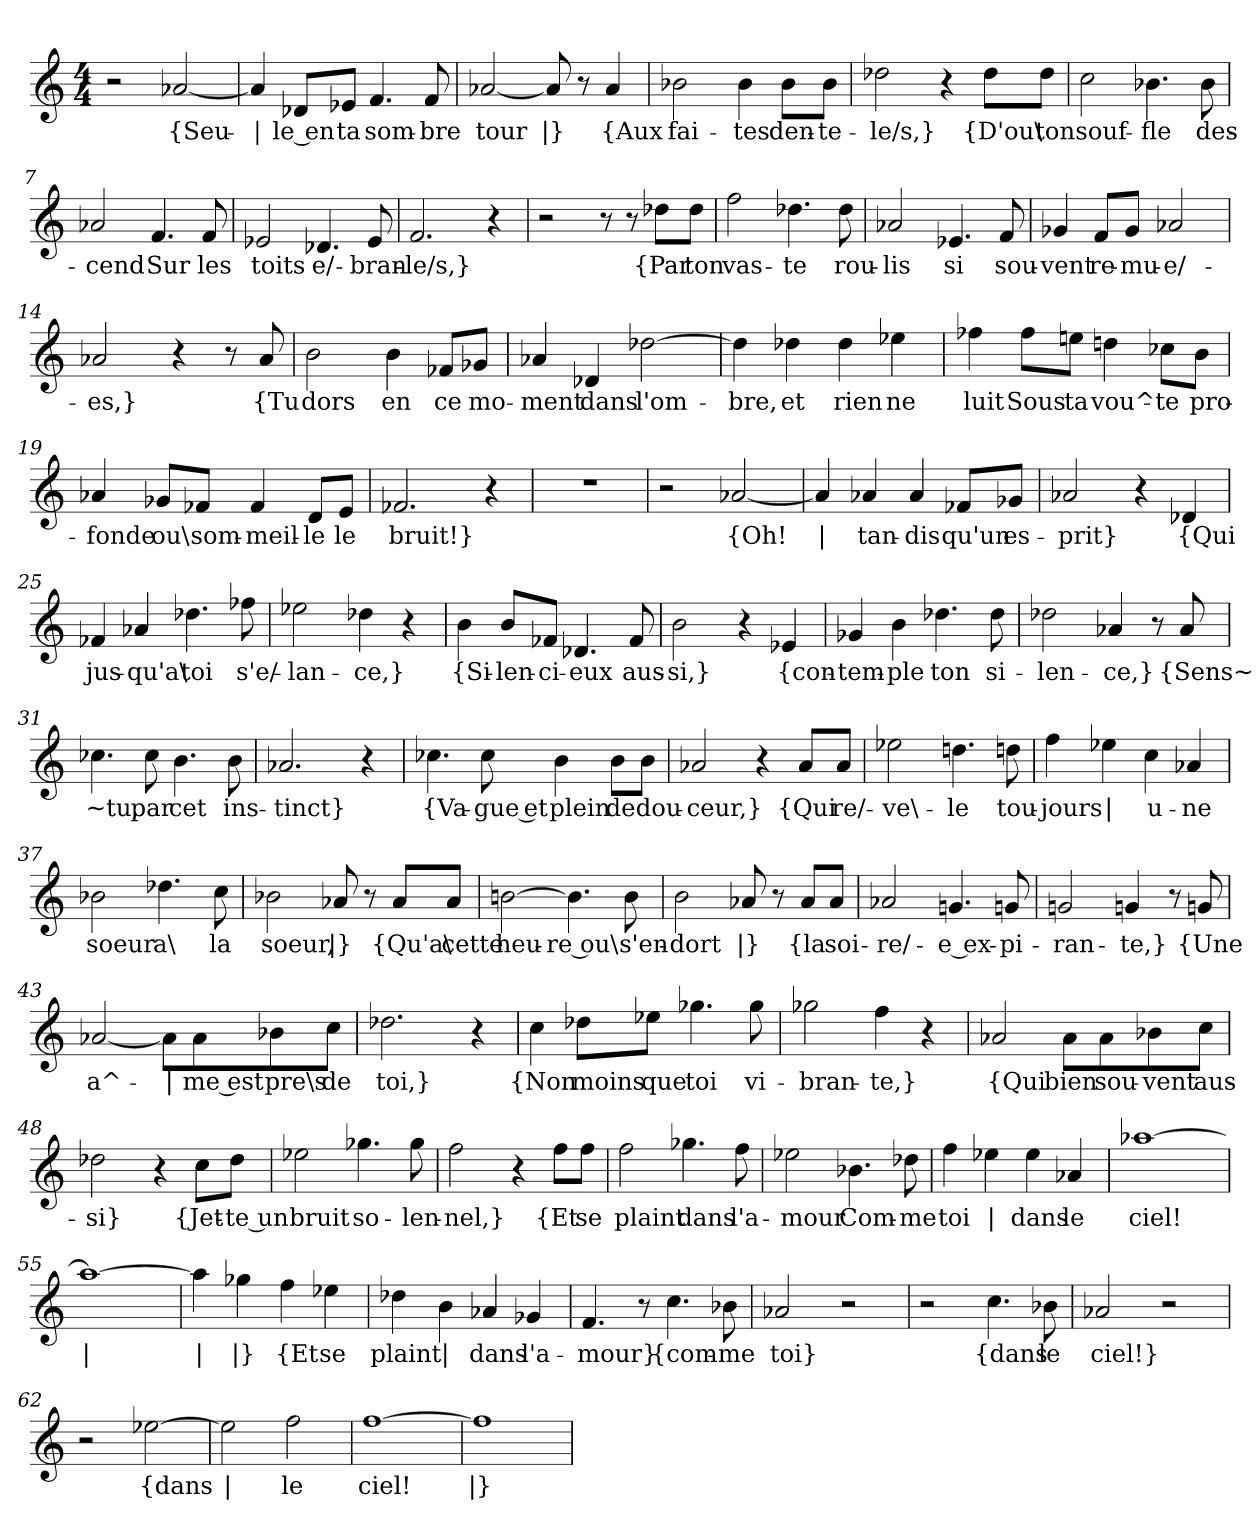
**kern	**text
*part1	*part1
*staff1	*staff1
*clefG2	*
*k[]	*
*M4/4	*
=1	=1
2r	.
!	!LO:LY:b
[2a-X/	{Seu-
=2	=2
!	!LO:LY:b
4a-/]	|
!	!LO:LY:b
8d-X/L	-le en
!	!LO:LY:b
8e-X/J	ta
!	!LO:LY:b
4.f/	som-
!	!LO:LY:b
8f/	-bre
=3	=3
!	!LO:LY:b
[2a-X/	tour
!	!LO:LY:b
8a-/]	|}
8r	.
!	!LO:LY:b
4a-/	{Aux
=4	=4
!	!LO:LY:b
2b-X\	fai-
!	!LO:LY:b
4b-\	-tes
!	!LO:LY:b
8b-\L	den-
!	!LO:LY:b
8b-\J	-te-
=5	=5
!	!LO:LY:b
2dd-X\	-le/s,}
4r	.
!	!LO:LY:b
8dd-\L	{D'ou\
!	!LO:LY:b
8dd-\J	ton
=6	=6
!	!LO:LY:b
2cc\	souf-
!	!LO:LY:b
4.b-X\	-fle
!	!LO:LY:b
8b-\	des-
!!LO:LB:g=z
=7	=7
!	!LO:LY:b
2a-X/	-cend
!	!LO:LY:b
4.f/	Sur
!	!LO:LY:b
8f/	les
=8	=8
!	!LO:LY:b
2e-X/	toits
!	!LO:LY:b
4.d-X/	e/-
!	!LO:LY:b
8e-/	-bran-
=9	=9
!	!LO:LY:b
2.f/	-le/s,}
4r	.
=10	=10
2r	.
8r	.
8r	.
!	!LO:LY:b
8dd-X\L	{Par
!	!LO:LY:b
8dd-\J	ton
=11	=11
!	!LO:LY:b
2ff\	vas-
!	!LO:LY:b
4.dd-X\	-te
!	!LO:LY:b
8dd-\	rou-
=12	=12
!	!LO:LY:b
2a-X/	-lis
!	!LO:LY:b
4.e-X/	si
!	!LO:LY:b
8f/	sou-
=13	=13
!	!LO:LY:b
4g-X/	-vent
!	!LO:LY:b
8f/L	re-
!	!LO:LY:b
8g-/J	-mu-
!	!LO:LY:b
2a-X/	-e/-
!!LO:LB:g=z
=14	=14
!	!LO:LY:b
2a-X/	-es,}
4r	.
8r	.
!	!LO:LY:b
8a-/	{Tu
=15	=15
!	!LO:LY:b
2b\	dors
!	!LO:LY:b
4b\	en
!	!LO:LY:b
8f-X/L	ce
!	!LO:LY:b
8g-X/J	mo-
=16	=16
!	!LO:LY:b
4a-X/	-ment
!	!LO:LY:b
4d-X/	dans
!	!LO:LY:b
[2dd-X\	l'om-
=17	=17
!	!LO:LY:b
4dd-\]	-bre,
!	!LO:LY:b
4dd-X\	et
!	!LO:LY:b
4dd-\	rien
!	!LO:LY:b
4ee-X\	ne
=18	=18
!	!LO:LY:b
4ff-X\	luit
!	!LO:LY:b
8ff-\L	Sous
!	!LO:LY:b
8een\J	ta
!	!LO:LY:b
4ddn\	vou^-
!	!LO:LY:b
8cc-X\L	-te
!	!LO:LY:b
8b\J	pro-
!!LO:LB:g=z
=19	=19
!	!LO:LY:b
4a-X/	-fonde
!	!LO:LY:b
8g-X/L	ou\
!	!LO:LY:b
8f-X/J	som-
!	!LO:LY:b
4f-/	-meil-
!	!LO:LY:b
8d/L	-le
!	!LO:LY:b
8e/J	le
=20	=20
!	!LO:LY:b
2.f-X/	bruit!}
4r	.
=21	=21
1r	.
=22	=22
2r	.
!	!LO:LY:b
[2a-X/	{Oh!
=23	=23
!	!LO:LY:b
4a-/]	|
!	!LO:LY:b
4a-X/	tan-
!	!LO:LY:b
4a-/	-dis
!	!LO:LY:b
8f-X/L	qu'un
!	!LO:LY:b
8g-X/J	es-
=24	=24
!	!LO:LY:b
2a-X/	-prit}
4r	.
!	!LO:LY:b
4d-X/	{Qui
!!LO:LB:g=z
=25	=25
!	!LO:LY:b
4f-X/	jus-
!	!LO:LY:b
4a-X/	-qu'a\
!	!LO:LY:b
4.dd-X\	toi
!	!LO:LY:b
8ff-X\	s'e/-
=26	=26
!	!LO:LY:b
2ee-X\	-lan-
!	!LO:LY:b
4dd-X\	-ce,}
4r	.
=27	=27
!	!LO:LY:b
4b\	{Si-
!	!LO:LY:b
8b/L	-len-
!	!LO:LY:b
8f-X/J	-ci-
!	!LO:LY:b
4.d-X/	-eux
!	!LO:LY:b
8f-/	aus-
=28	=28
!	!LO:LY:b
2b\	-si,}
4r	.
!	!LO:LY:b
4e-X/	{con-
=29	=29
!	!LO:LY:b
4g-X/	-tem-
!	!LO:LY:b
4b\	-ple
!	!LO:LY:b
4.dd-X\	ton
!	!LO:LY:b
8dd-\	si-
!!LO:LB:g=z
=30	=30
!	!LO:LY:b
2dd-X\	-len-
!	!LO:LY:b
4a-X/	-ce,}
8r	.
!	!LO:LY:b
8a-/	{Sens~
=31	=31
!	!LO:LY:b
4.cc-X\	~tu,
!	!LO:LY:b
8cc-\	par
!	!LO:LY:b
4.b\	cet
!	!LO:LY:b
8b\	ins-
=32	=32
!	!LO:LY:b
2.a-X/	-tinct}
4r	.
=33	=33
!	!LO:LY:b
4.cc-X\	{Va-
!	!LO:LY:b
8cc-\	-gue et
!	!LO:LY:b
4b\	plein
!	!LO:LY:b
8b\L	de
!	!LO:LY:b
8b\J	dou-
=34	=34
!	!LO:LY:b
2a-X/	-ceur,}
4r	.
!	!LO:LY:b
8a-/L	{Qui
!	!LO:LY:b
8a-/J	re/-
=35	=35
!	!LO:LY:b
2ee-X\	-ve\-
!	!LO:LY:b
4.ddn\	-le
!	!LO:LY:b
8ddn\	tou-
!!LO:LB:g=z
=36	=36
!	!LO:LY:b
4ff\	-jours
!	!LO:LY:b
4ee-X\	|
!	!LO:LY:b
4cc\	u-
!	!LO:LY:b
4a-X/	-ne
=37	=37
!	!LO:LY:b
2b-X\	soeur
!	!LO:LY:b
4.dd-X\	a\
!	!LO:LY:b
8cc\	la
=38	=38
!	!LO:LY:b
2b-X\	soeur,
!	!LO:LY:b
8a-X/	|}
8r	.
!	!LO:LY:b
8a-/L	{Qu'a\
!	!LO:LY:b
8a-/J	cette
=39	=39
!	!LO:LY:b
[2bn\	heu-
!	!LO:LY:b
4.b\]	-re ou\
!	!LO:LY:b
8b\	s'en-
=40	=40
!	!LO:LY:b
2b\	-dort
!	!LO:LY:b
8a-X/	|}
8r	.
!	!LO:LY:b
8a-/L	{la
!	!LO:LY:b
8a-/J	soi-
=41	=41
!	!LO:LY:b
2a-X/	-re/-
!	!LO:LY:b
4.gn/	-e ex-
!	!LO:LY:b
8gn/	-pi-
!!LO:LB:g=z
=42	=42
!	!LO:LY:b
2gn/	-ran-
!	!LO:LY:b
4gn/	-te,}
8r	.
!	!LO:LY:b
8gn/	{Une
=43	=43
!	!LO:LY:b
[2a-X/	a^-
!	!LO:LY:b
8a-\L]	|
!	!LO:LY:b
8a-\	-me est
!	!LO:LY:b
8b-X\	pre\s
!	!LO:LY:b
8cc\J	de
=44	=44
!	!LO:LY:b
2.dd-X\	toi,}
4r	.
=45	=45
!	!LO:LY:b
4cc\	{Non
!	!LO:LY:b
8dd-X\L	moins
!	!LO:LY:b
8ee-X\J	que
!	!LO:LY:b
4.gg-X\	toi
!	!LO:LY:b
8gg-\	vi-
=46	=46
!	!LO:LY:b
2gg-X\	-bran-
!	!LO:LY:b
4ff\	-te,}
4r	.
!!LO:LB:g=z
=47	=47
!	!LO:LY:b
2a-X/	{Qui
!	!LO:LY:b
8a-\L	bien
!	!LO:LY:b
8a-\	sou-
!	!LO:LY:b
8b-X\	-vent
!	!LO:LY:b
8cc\J	aus-
=48	=48
!	!LO:LY:b
2dd-X\	-si}
4r	.
!	!LO:LY:b
8cc\L	{Jet-
!	!LO:LY:b
8dd-\J	-te un
=49	=49
!	!LO:LY:b
2ee-X\	bruit
!	!LO:LY:b
4.gg-X\	so-
!	!LO:LY:b
8gg-\	-len-
=50	=50
!	!LO:LY:b
2ff\	-nel,}
4r	.
!	!LO:LY:b
8ff\L	{Et
!	!LO:LY:b
8ff\J	se
=51	=51
!	!LO:LY:b
2ff\	plaint
!	!LO:LY:b
4.gg-X\	dans
!	!LO:LY:b
8ff\	l'a-
!!LO:LB:g=z
=52	=52
!	!LO:LY:b
2ee-X\	-mour
!	!LO:LY:b
4.b-X\	Com-
!	!LO:LY:b
8dd-X\	-me
=53	=53
!	!LO:LY:b
4ff\	toi
!	!LO:LY:b
4ee-X\	|
!	!LO:LY:b
4ee-\	dans
!	!LO:LY:b
4a-X/	le
=54	=54
!	!LO:LY:b
[1aa-X	ciel!
=55	=55
!	!LO:LY:b
1aa-_	|
=56	=56
!	!LO:LY:b
4aa-\]	|
!	!LO:LY:b
4gg-X\	|}
!	!LO:LY:b
4ff\	{Et
!	!LO:LY:b
4ee-X\	se
=57	=57
!	!LO:LY:b
4dd-X\	plaint
!	!LO:LY:b
4b\	|
!	!LO:LY:b
4a-X/	dans
!	!LO:LY:b
4g-X/	l'a-
=58	=58
!	!LO:LY:b
4.f/	-mour}
8r	.
!	!LO:LY:b
4.cc\	{com-
!	!LO:LY:b
8b-X\	-me
=59	=59
!	!LO:LY:b
2a-X/	toi}
2r	.
!!LO:PB:g=z
=60	=60
2r	.
!	!LO:LY:b
4.cc\	{dans
!	!LO:LY:b
8b-X\	le
=61	=61
!	!LO:LY:b
2a-X/	ciel!}
2r	.
=62	=62
2r	.
!	!LO:LY:b
[2ee-X\	{dans
=63	=63
!	!LO:LY:b
2ee-\]	|
!	!LO:LY:b
2ff\	le
=64	=64
!	!LO:LY:b
[1ff	ciel!
=65	=65
!	!LO:LY:b
1ff]	|}
=	=
*-	*-
